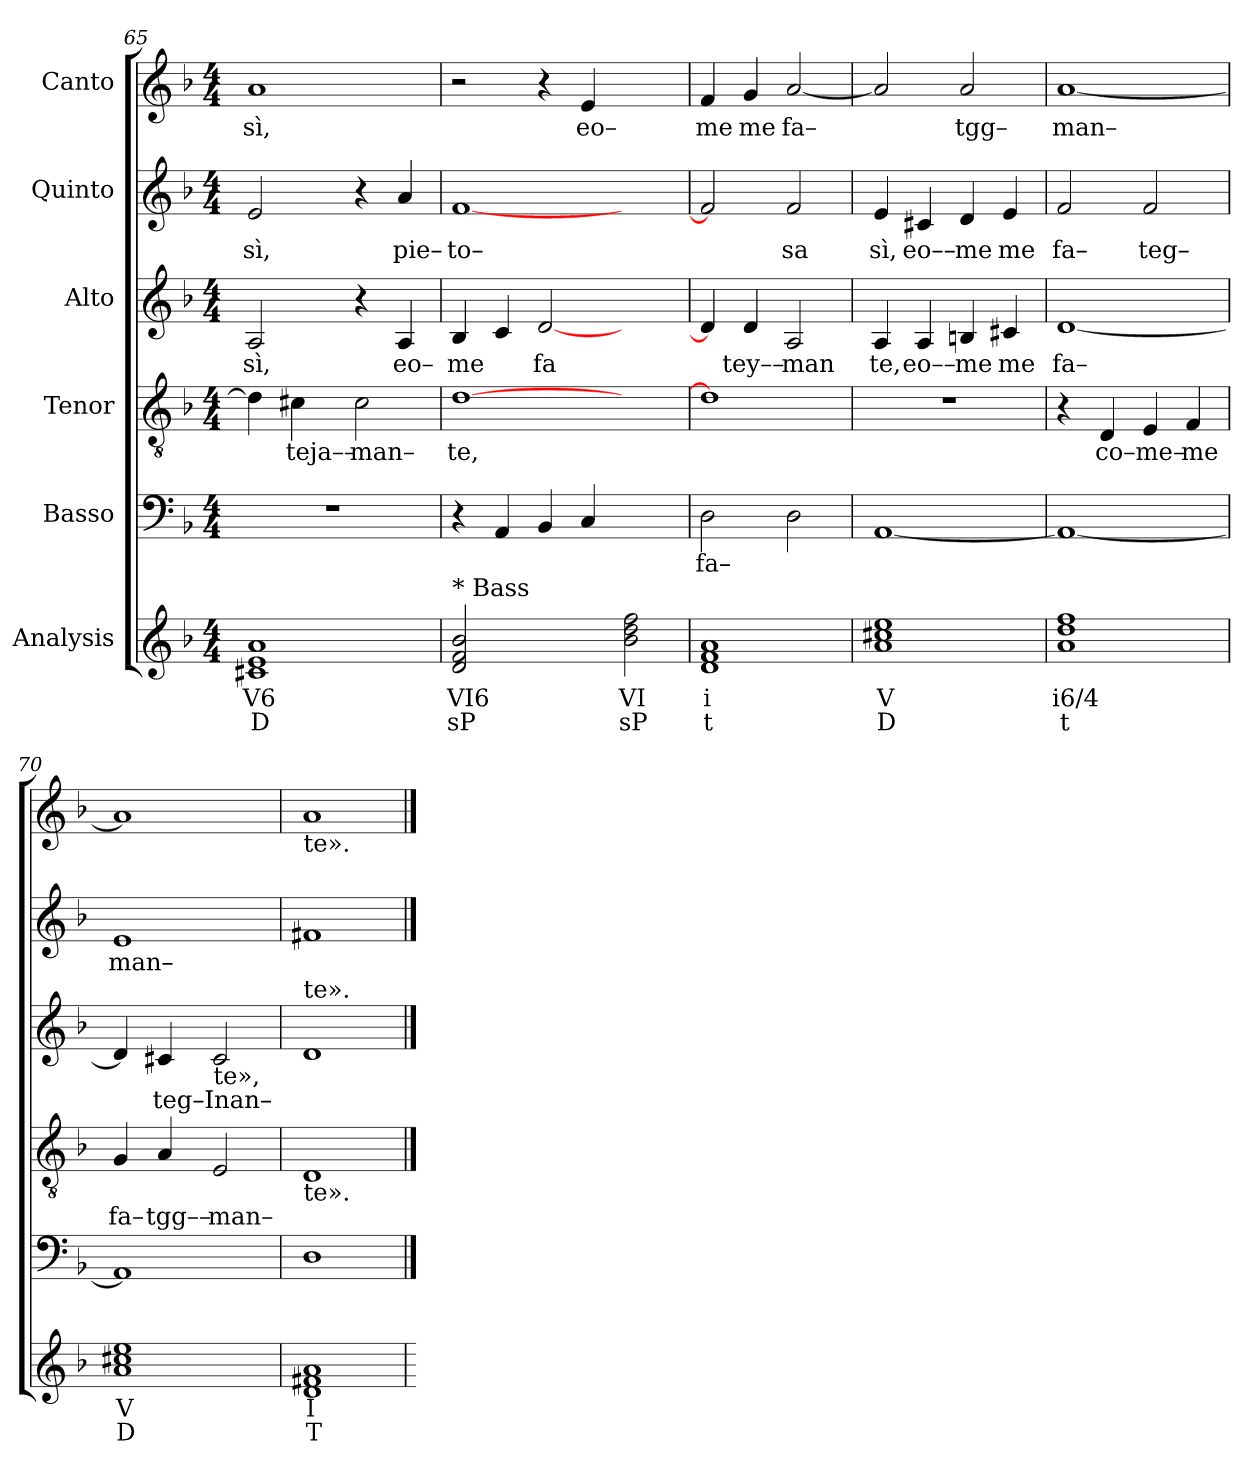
**kern	**text	**text	**kern	**text	**kern	**text	**kern	**text	**kern	**text	**kern	**text
*part6	*part6	*part6	*part5	*part5	*part4	*part4	*part3	*part3	*part2	*part2	*part1	*part1
*staff6	*staff6	*staff6	*staff5	*staff5	*staff4	*staff4	*staff3	*staff3	*staff2	*staff2	*staff1	*staff1
*I"Analysis	*	*	*I"Basso	*	*I"Tenor	*	*I"Alto	*	*I"Quinto	*	*I"Canto	*
*	*	*	*clefF4	*	*clefGv2	*	*clefG2	*	*clefG2	*	*clefG2	*
*k[b-]	*	*	*k[b-]	*	*k[b-]	*	*k[b-]	*	*k[b-]	*	*k[b-]	*
*	*	*	*F:	*	*F:	*	*F:	*	*F:	*	*F:	*
*M4/4	*	*	*M4/4	*	*M4/4	*	*M4/4	*	*M4/4	*	*M4/4	*
=65	=65	=65	=65	=65	=65	=65	=65	=65	=65	=65	=65	=65
!	!	!	!	!	!	!	!	!LO:LY:b	!	!	!	!
!	!	!	!	!	!	!	!	!	!	!LO:LY:b	!	!
!	!	!	!	!	!	!	!	!	!	!	!	!LO:LY:b
1c#X 1e 1a	V6	D	1r	.	4d\]	.	2A/	sì,	2e/	sì,	1a	sì,
!	!	!	!	!	!	!LO:LY:b	!	!	!	!	!	!
.	.	.	.	.	4c#X\	teja––	.	.	.	.	.	.
!	!	!	!	!	!	!LO:LY:b	!	!	!	!	!	!
.	.	.	.	.	2c#\	man–	4r	.	4r	.	.	.
!	!	!	!	!	!	!	!	!LO:LY:b	!	!	!	!
!	!	!	!	!	!	!	!	!	!	!LO:LY:b	!	!
.	.	.	.	.	.	.	4A/	eo–	4a/	pie–	.	.
=66	=66	=66	=66	=66	=66	=66	=66	=66	=66	=66	=66	=66
!	!	!	!	!	!	!LO:LY:b	!	!	!	!	!	!
!	!	!	!	!	!	!	!	!LO:LY:b	!	!	!	!
!LO:TX:a:t=* Bass	!	!	!	!	!	!	!	!	!	!	!	!
!	!	!	!	!	!	!	!	!	!	!LO:LY:b	!	!
2d 2f 2b-	VI6	sP	4r	.	[1d	te,	4B-/	me	[1f	to–	2r	.
.	.	.	4AA/	.	.	.	4c/	.	.	.	.	.
!	!	!	!	!	!	!	!	!LO:LY:b	!	!	!	!
2ryy	.	.	4BB-/	.	.	.	[2d/	fa	.	.	4r	.
!	!	!	!	!	!	!	!	!	!	!	!	!LO:LY:b
.	.	.	4C/	.	.	.	.	.	.	.	4e/	eo–
2b- 2dd 2ff	VI	sP	2ryy	.	2ryy	.	2ryy	.	2ryy	.	2ryy	.
=67	=67	=67	=67	=67	=67	=67	=67	=67	=67	=67	=67	=67
!	!	!	!	!LO:LY:b	!	!	!	!	!	!	!	!
!	!	!	!	!	!	!	!	!	!	!	!	!LO:LY:b
1d 1f 1a	i	t	2D\	fa–	1d]	.	4d/]	.	2f/]	.	4f/	me
!	!	!	!	!	!	!	!	!LO:LY:b	!	!	!	!
!	!	!	!	!	!	!	!	!	!	!	!	!LO:LY:b
.	.	.	.	.	.	.	4d/	tey––	.	.	4g/	me
!	!	!	!	!	!	!	!	!LO:LY:b	!	!	!	!
!	!	!	!	!	!	!	!	!	!	!LO:LY:b	!	!
!	!	!	!	!	!	!	!	!	!	!	!	!LO:LY:b
.	.	.	2D\	.	.	.	2A/	man	2f/	sa	[2a/	fa–
=68	=68	=68	=68	=68	=68	=68	=68	=68	=68	=68	=68	=68
!	!	!	!	!	!	!	!	!LO:LY:b	!	!	!	!
!	!	!	!	!	!	!	!	!	!	!LO:LY:b	!	!
1a 1cc#X 1ee	V	D	[1AA	.	1r	.	4A/	te,	4e/	sì,	2a/]	.
!	!	!	!	!	!	!	!	!LO:LY:b	!	!	!	!
!	!	!	!	!	!	!	!	!	!	!LO:LY:b	!	!
.	.	.	.	.	.	.	4A/	eo––	4c#X/	eo––	.	.
!	!	!	!	!	!	!	!	!LO:LY:b	!	!	!	!
!	!	!	!	!	!	!	!	!	!	!LO:LY:b	!	!
!	!	!	!	!	!	!	!	!	!	!	!	!LO:LY:b
.	.	.	.	.	.	.	4Bn/	me	4d/	me	2a/	tgg–
!	!	!	!	!	!	!	!	!LO:LY:b	!	!	!	!
!	!	!	!	!	!	!	!	!	!	!LO:LY:b	!	!
.	.	.	.	.	.	.	4c#X/	me	4e/	me	.	.
=69	=69	=69	=69	=69	=69	=69	=69	=69	=69	=69	=69	=69
!	!	!	!	!	!	!	!	!LO:LY:b	!	!	!	!
!	!	!	!	!	!	!	!	!	!	!LO:LY:b	!	!
!	!	!	!	!	!	!	!	!	!	!	!	!LO:LY:b
1a 1dd 1ff	i6/4	t	1AA_	.	4r	.	[1d	fa–	2f/	fa–	[1a	man–
!	!	!	!	!	!	!LO:LY:b	!	!	!	!	!	!
.	.	.	.	.	4D/	co–me–	.	.	.	.	.	.
!	!	!	!	!	!	!	!	!	!	!LO:LY:b	!	!
.	.	.	.	.	4E/	.	.	.	2f/	teg–	.	.
!	!	!	!	!	!	!LO:LY:b	!	!	!	!	!	!
.	.	.	.	.	4F/	me	.	.	.	.	.	.
=70	=70	=70	=70	=70	=70	=70	=70	=70	=70	=70	=70	=70
!	!	!	!	!	!	!LO:LY:b	!	!	!	!	!	!
!	!	!	!	!	!	!	!	!	!	!LO:LY:b	!	!
1a 1cc#X 1ee	V	D	1AA]	.	4G/	fa–	4d/]	.	1e	man–	1a]	.
!	!	!	!	!	!	!LO:LY:b	!	!	!	!	!	!
!	!	!	!	!	!	!	!	!LO:LY:b	!	!	!	!
.	.	.	.	.	4A/	tgg––	4c#X/	teg–Inan–	.	.	.	.
!	!	!	!	!	!	!	!LO:TX:b:t=te»,	!	!	!	!	!
!	!	!	!	!	!	!LO:LY:b	!	!	!	!	!	!
.	.	.	.	.	2E/	man–	2c#/	.	.	.	.	.
=71	=71	=71	=71	=71	=71	=71	=71	=71	=71	=71	=71	=71
!	!	!	!	!	!	!	!	!	!	!	!LO:TX:b:t=te».	!
!	!	!	!	!	!	!	!LO:TX:a:t=te».	!	!	!	!	!
!	!	!	!	!	!LO:TX:b:t=te».	!	!	!	!	!	!	!
1d 1f#X 1a	I	T	1D	.	1D	.	1d	.	1f#X	.	1a	.
=	==	==	==	==	==	==	==	==	==	==	==	==
*-	*-	*-	*-	*-	*-	*-	*-	*-	*-	*-	*-	*-
